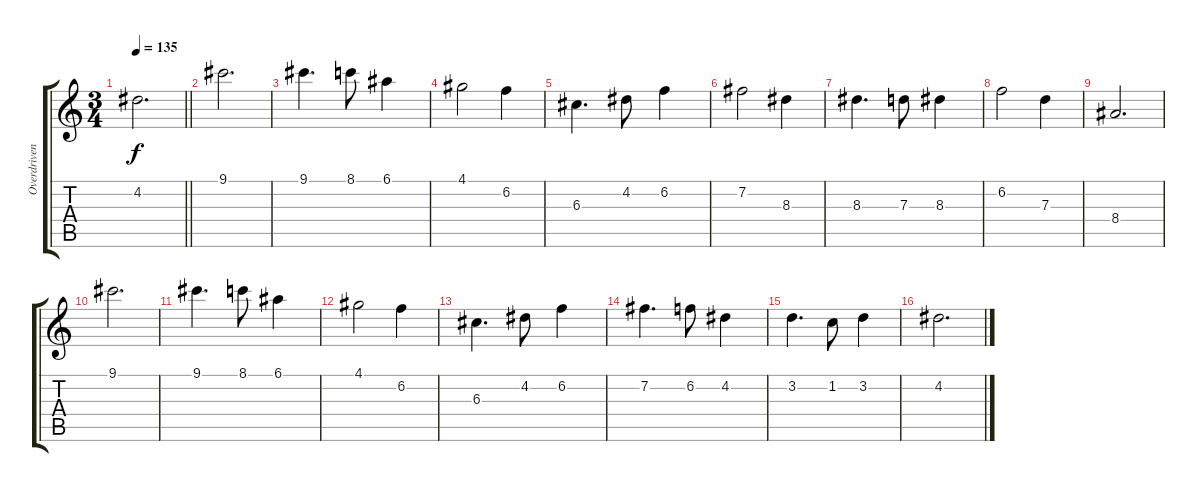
\track ("Overdriven" "Overdriven") {instrument overdrivenguitar}
\staff {score tabs}
\tuning (E4 B3 G3 D3 A2 E2) {hide}
\ts (3 4)
\tempo 135
\clef g2
\barLineRight lightlight
\ks c
4.2.2{d dy f} |
\section ("" "")
9.1.2{d} |
9.1.4{d} 8.1.8 6.1.4 |
4.1.2 6.2.4 |
6.3.4{d} 4.2.8 6.2.4 |
7.2.2 8.3.4 |
8.3.4{d} 7.3.8 8.3.4 |
6.2.2 7.3.4 |
8.4.2{d} |
9.1.2{d} |
9.1.4{d} 8.1.8 6.1.4 |
4.1.2 6.2.4 |
6.3.4{d} 4.2.8 6.2.4 |
7.2.4{d} 6.2.8 4.2.4 |
3.2.4{d} 1.2.8 3.2.4 |
4.2.2{d}
